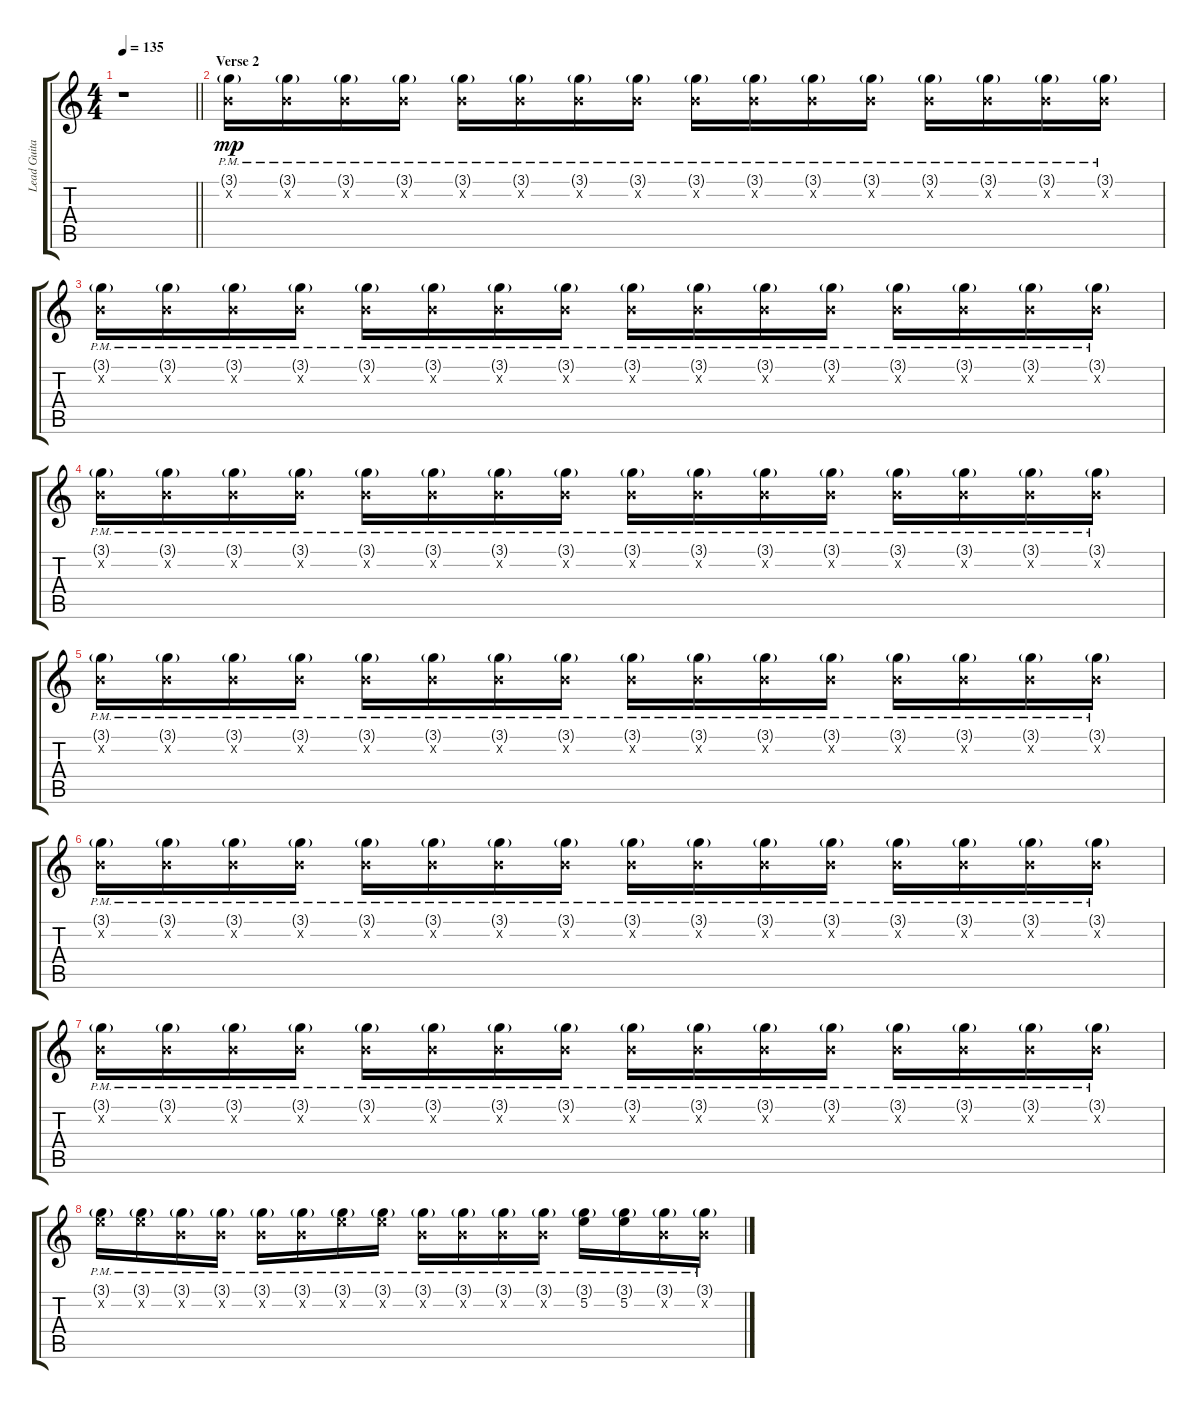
\track ("Lead Guitar" "Lead Guita") {instrument distortionguitar}
\staff {score tabs}
\tuning (E4 B3 G3 D3 A2 E2) {hide}
\ts (4 4)
\tempo 135
\clef g2
\barLineRight lightlight
\ks c
r.1{dy f} |
\section ("" "Verse 2")
(3.1{g pm} 0.2{x}).16{dy mp} (3.1{g pm} 0.2{x}).16 (3.1{g pm} 0.2{x}).16 (3.1{g pm} 0.2{x}).16 (3.1{g pm} 0.2{x}).16 (3.1{g pm} 0.2{x}).16 (3.1{g pm} 0.2{x}).16 (3.1{g pm} 0.2{x}).16 (3.1{g pm} 0.2{x}).16 (3.1{g pm} 0.2{x}).16 (3.1{g pm} 0.2{x}).16 (3.1{g pm} 0.2{x}).16 (3.1{g pm} 0.2{x}).16 (3.1{g pm} 0.2{x}).16 (3.1{g pm} 0.2{x}).16 (3.1{g pm} 0.2{x}).16 |
(3.1{g pm} 0.2{x}).16 (3.1{g pm} 0.2{x}).16 (3.1{g pm} 0.2{x}).16 (3.1{g pm} 0.2{x}).16 (3.1{g pm} 0.2{x}).16 (3.1{g pm} 0.2{x}).16 (3.1{g pm} 0.2{x}).16 (3.1{g pm} 0.2{x}).16 (3.1{g pm} 0.2{x}).16 (3.1{g pm} 0.2{x}).16 (3.1{g pm} 0.2{x}).16 (3.1{g pm} 0.2{x}).16 (3.1{g pm} 0.2{x}).16 (3.1{g pm} 0.2{x}).16 (3.1{g pm} 0.2{x}).16 (3.1{g pm} 0.2{x}).16 |
(3.1{g pm} 0.2{x}).16 (3.1{g pm} 0.2{x}).16 (3.1{g pm} 0.2{x}).16 (3.1{g pm} 0.2{x}).16 (3.1{g pm} 0.2{x}).16 (3.1{g pm} 0.2{x}).16 (3.1{g pm} 0.2{x}).16 (3.1{g pm} 0.2{x}).16 (3.1{g pm} 0.2{x}).16 (3.1{g pm} 0.2{x}).16 (3.1{g pm} 0.2{x}).16 (3.1{g pm} 0.2{x}).16 (3.1{g pm} 0.2{x}).16 (3.1{g pm} 0.2{x}).16 (3.1{g pm} 0.2{x}).16 (3.1{g pm} 0.2{x}).16 |
(3.1{g pm} 0.2{x}).16 (3.1{g pm} 0.2{x}).16 (3.1{g pm} 0.2{x}).16 (3.1{g pm} 0.2{x}).16 (3.1{g pm} 0.2{x}).16 (3.1{g pm} 0.2{x}).16 (3.1{g pm} 0.2{x}).16 (3.1{g pm} 0.2{x}).16 (3.1{g pm} 0.2{x}).16 (3.1{g pm} 0.2{x}).16 (3.1{g pm} 0.2{x}).16 (3.1{g pm} 0.2{x}).16 (3.1{g pm} 0.2{x}).16 (3.1{g pm} 0.2{x}).16 (3.1{g pm} 0.2{x}).16 (3.1{g pm} 0.2{x}).16 |
(3.1{g pm} 0.2{x}).16 (3.1{g pm} 0.2{x}).16 (3.1{g pm} 0.2{x}).16 (3.1{g pm} 0.2{x}).16 (3.1{g pm} 0.2{x}).16 (3.1{g pm} 0.2{x}).16 (3.1{g pm} 0.2{x}).16 (3.1{g pm} 0.2{x}).16 (3.1{g pm} 0.2{x}).16 (3.1{g pm} 0.2{x}).16 (3.1{g pm} 0.2{x}).16 (3.1{g pm} 0.2{x}).16 (3.1{g pm} 0.2{x}).16 (3.1{g pm} 0.2{x}).16 (3.1{g pm} 0.2{x}).16 (3.1{g pm} 0.2{x}).16 |
(3.1{g pm} 0.2{x}).16 (3.1{g pm} 0.2{x}).16 (3.1{g pm} 0.2{x}).16 (3.1{g pm} 0.2{x}).16 (3.1{g pm} 0.2{x}).16 (3.1{g pm} 0.2{x}).16 (3.1{g pm} 0.2{x}).16 (3.1{g pm} 0.2{x}).16 (3.1{g pm} 0.2{x}).16 (3.1{g pm} 0.2{x}).16 (3.1{g pm} 0.2{x}).16 (3.1{g pm} 0.2{x}).16 (3.1{g pm} 0.2{x}).16 (3.1{g pm} 0.2{x}).16 (3.1{g pm} 0.2{x}).16 (3.1{g pm} 0.2{x}).16 |
(3.1{g pm} 5.2{x}).16 (3.1{g pm} 5.2{x}).16 (3.1{g pm} 0.2{x}).16 (3.1{g pm} 0.2{x}).16 (3.1{g pm} 0.2{x}).16 (3.1{g pm} 0.2{x}).16 (3.1{g pm} 5.2{x}).16 (3.1{g pm} 5.2{x}).16 (3.1{g pm} 0.2{x}).16 (3.1{g pm} 0.2{x}).16 (3.1{g pm} 0.2{x}).16 (3.1{g pm} 0.2{x}).16 (3.1{g pm} 5.2).16 (3.1{g pm} 5.2).16 (3.1{g pm} 0.2{x}).16 (3.1{g pm} 0.2{x}).16
